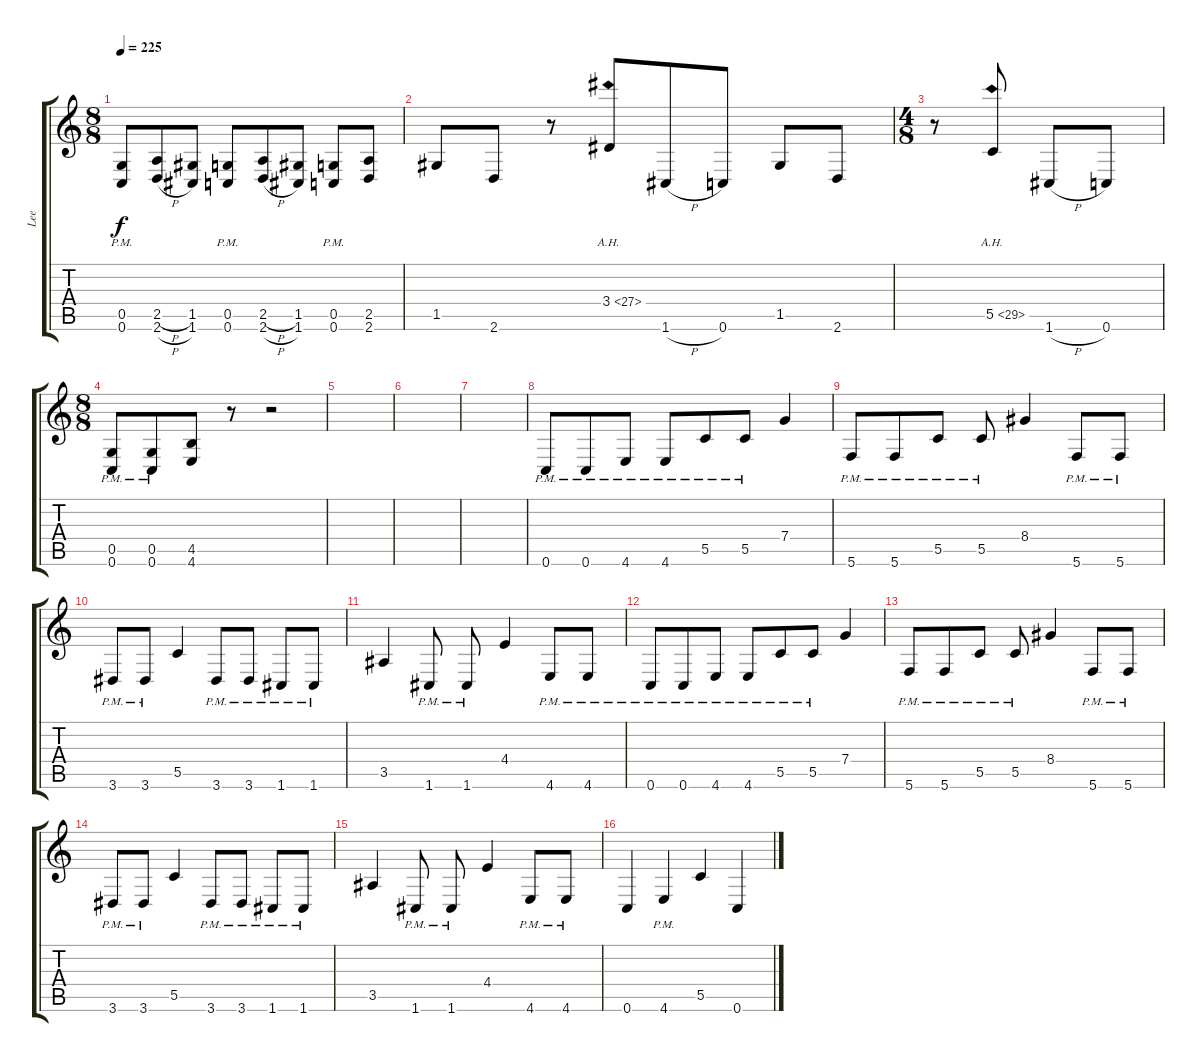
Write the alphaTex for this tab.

\track ("Lee" "Lee") {instrument distortionguitar}
\staff {score tabs}
\tuning (D4 A3 F3 C3 G2 C2) {hide}
\ts (8 8)
\tempo 225
\clef g2
\ks c
(0.5{pm} 0.6{pm}).8{dy f} (2.5{h} 2.6{h}).8 (1.5 1.6).8 (0.5{pm} 0.6{pm}).8 (2.5{h} 2.6{h}).8 (1.5 1.6).8 (0.5{pm} 0.6{pm}).8 (2.5 2.6).8 |
1.5.8 2.6.8 r.8 3.4{ah 24}.8 1.6{h}.8 0.6.8 1.5.8 2.6.8 |
\ts (4 8)
r.8 5.5{ah 24}.8 1.6{h}.8 0.6.8 |
\ts (8 8)
(0.5{pm} 0.6{pm}).8 (0.5{pm} 0.6{pm}).8 (4.5 4.6).8 r.8 r.2 |
|
|
|
0.6{pm}.8 0.6{pm}.8 4.6{pm}.8 4.6{pm}.8 5.5{pm}.8 5.5{pm}.8 7.4.4 |
5.6{pm}.8 5.6{pm}.8 5.5{pm}.8 5.5{pm}.8 8.4.4 5.6{pm}.8 5.6{pm}.8 |
3.6{pm}.8 3.6{pm}.8 5.5.4 3.6{pm}.8 3.6{pm}.8 1.6{pm}.8 1.6{pm}.8 |
3.5.4 1.6{pm}.8 1.6{pm}.8 4.4.4 4.6{pm}.8 4.6{pm}.8 |
0.6{pm}.8 0.6{pm}.8 4.6{pm}.8 4.6{pm}.8 5.5{pm}.8 5.5{pm}.8 7.4.4 |
5.6{pm}.8 5.6{pm}.8 5.5{pm}.8 5.5{pm}.8 8.4.4 5.6{pm}.8 5.6{pm}.8 |
3.6{pm}.8 3.6{pm}.8 5.5.4 3.6{pm}.8 3.6{pm}.8 1.6{pm}.8 1.6{pm}.8 |
3.5.4 1.6{pm}.8 1.6{pm}.8 4.4.4 4.6{pm}.8 4.6{pm}.8 |
0.6.4 4.6{pm}.4 5.5.4 0.6.4
